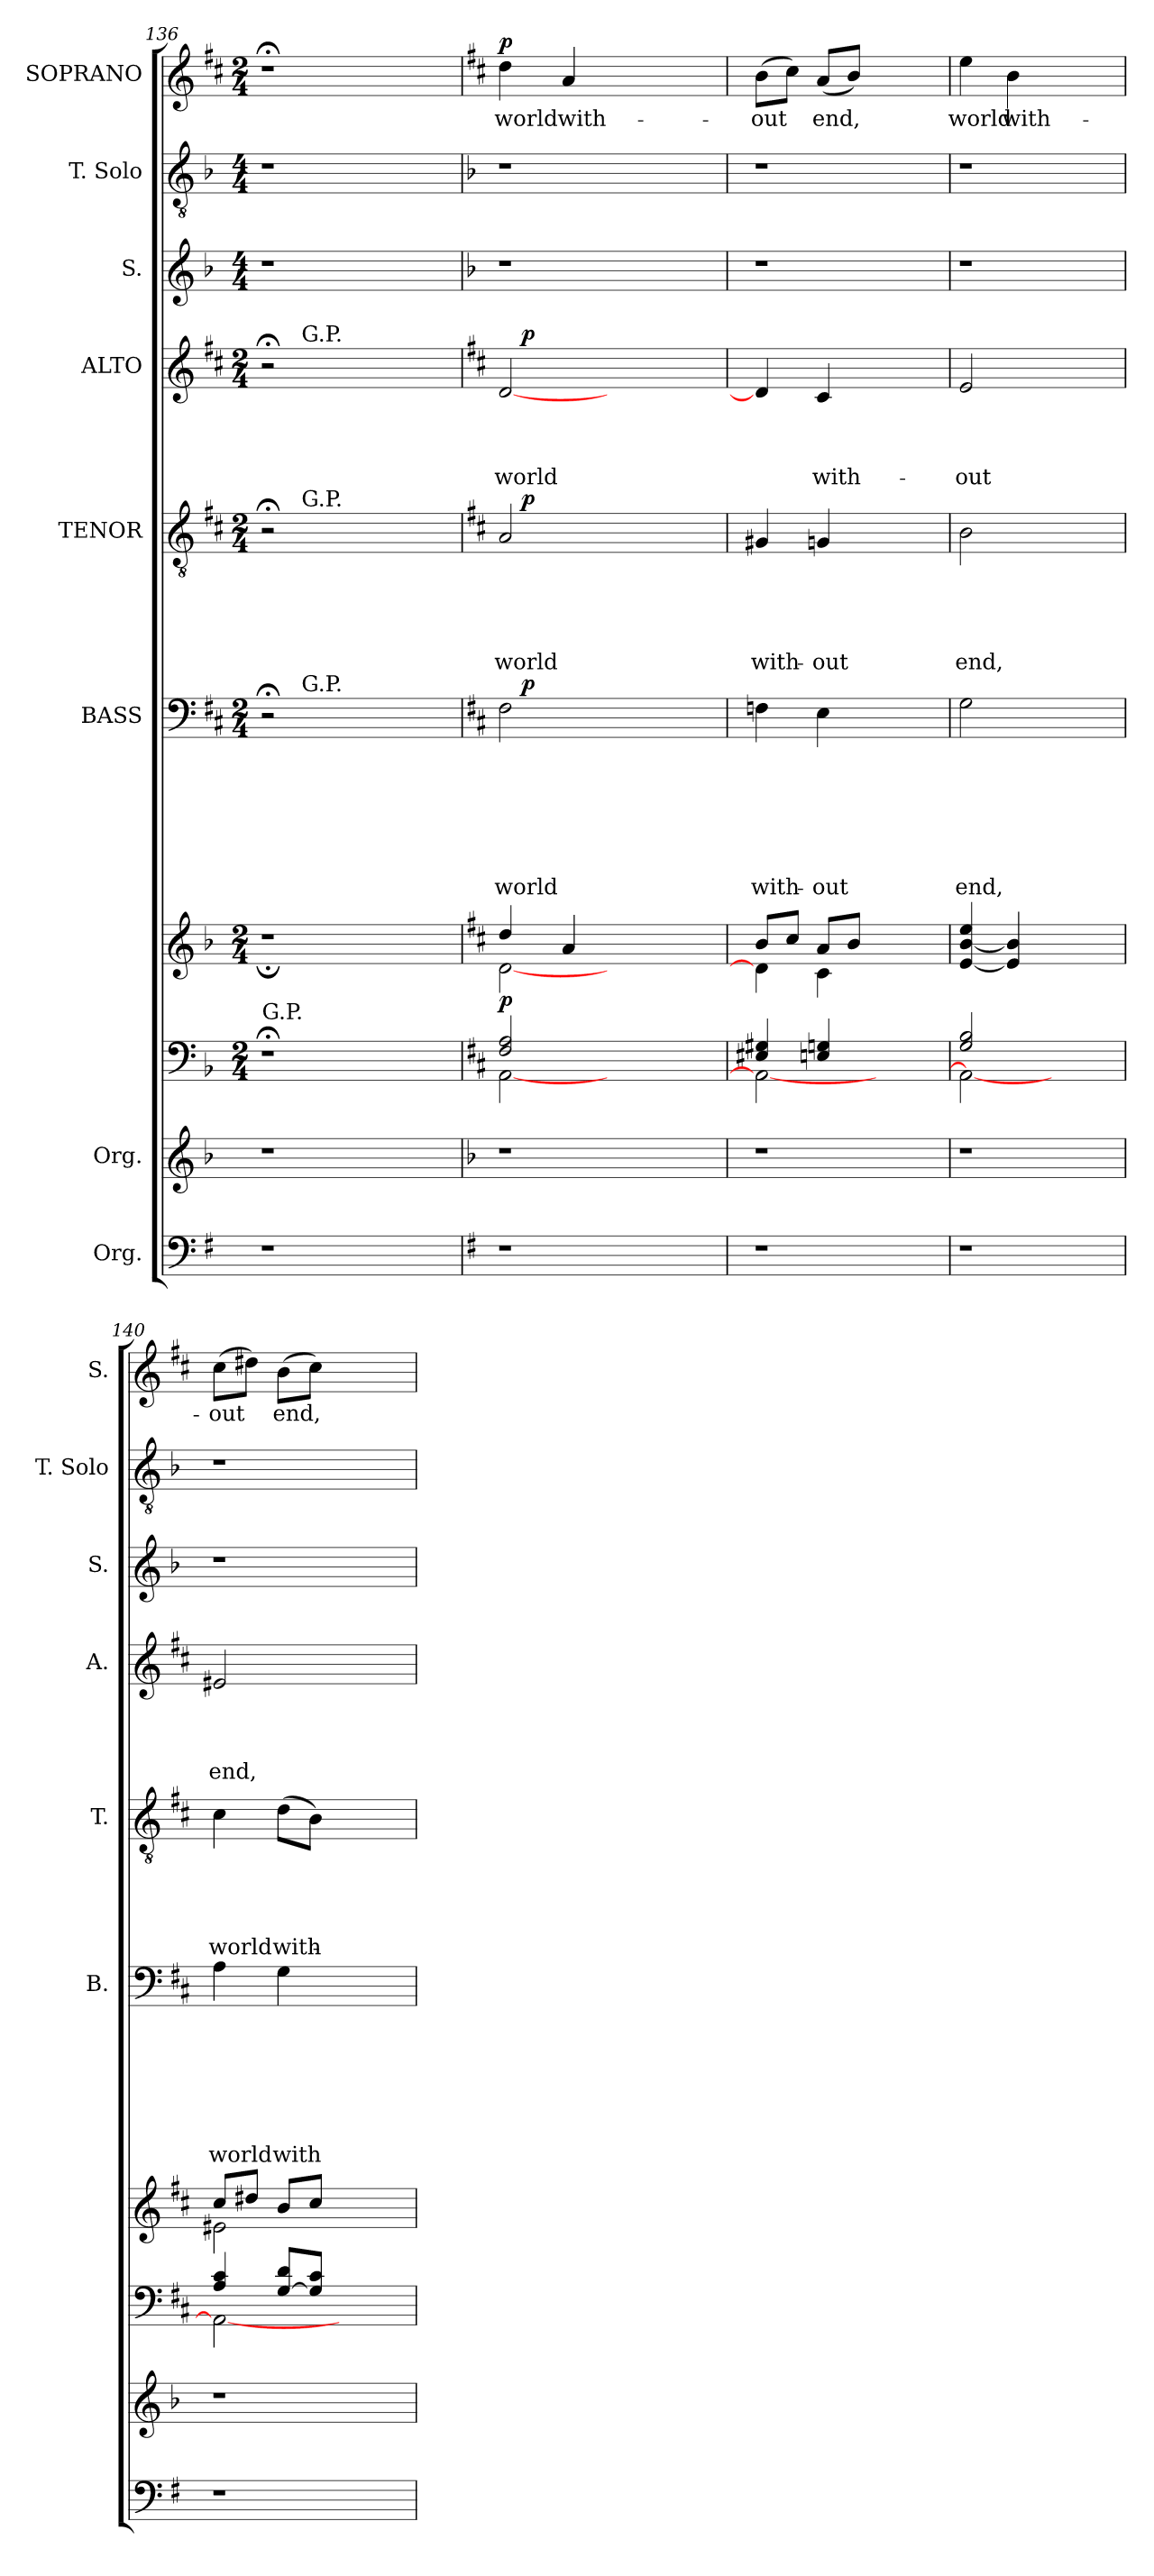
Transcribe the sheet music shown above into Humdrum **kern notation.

**kern	**kern	**kern	**kern	**dynam	**kern	**text	**text	**text	**text	**text	**text	**text	**dynam	**kern	**text	**text	**text	**text	**text	**dynam	**kern	**text	**text	**text	**text	**dynam	**kern	**kern	**kern	**text	**dynam
*part10	*part9	*part8	*part7	*part7	*part6	*part6	*part6	*part6	*part6	*part6	*part6	*part6	*part6	*part5	*part5	*part5	*part5	*part5	*part5	*part5	*part4	*part4	*part4	*part4	*part4	*part4	*part3	*part2	*part1	*part1	*part1
*staff10	*staff9	*staff8	*staff7	*staff7	*staff6	*staff6	*staff6	*staff6	*staff6	*staff6	*staff6	*staff6	*staff6	*staff5	*staff5	*staff5	*staff5	*staff5	*staff5	*staff5	*staff4	*staff4	*staff4	*staff4	*staff4	*staff4	*staff3	*staff2	*staff1	*staff1	*staff1
*I"Org.	*I"Org.	*	*	*	*I"BASS	*	*	*	*	*	*	*	*	*I"TENOR	*	*	*	*	*	*	*I"ALTO	*	*	*	*	*	*I"S.	*I"T. Solo	*I"SOPRANO	*	*
*	*	*	*	*	*I'B.	*	*	*	*	*	*	*	*	*I'T.	*	*	*	*	*	*	*I'A.	*	*	*	*	*	*I'S.	*I'T. Solo	*I'S.	*	*
*clefF4	*clefG2	*clefF4	*clefG2	*	*clefF4	*	*	*	*	*	*	*	*	*clefGv2	*	*	*	*	*	*	*clefG2	*	*	*	*	*	*clefG2	*clefGv2	*clefG2	*	*
*ITrd-3c-5	*	*	*	*	*	*	*	*	*	*	*	*	*	*	*	*	*	*	*	*	*	*	*	*	*	*	*	*	*	*	*
*k[]	*k[b-]	*k[b-]	*k[b-]	*	*k[f#c#]	*	*	*	*	*	*	*	*	*k[f#c#]	*	*	*	*	*	*	*k[f#c#]	*	*	*	*	*	*k[b-]	*k[b-]	*k[f#c#]	*	*
*C:	*F:	*F:	*F:	*	*D:	*	*	*	*	*	*	*	*	*D:	*	*	*	*	*	*	*D:	*	*	*	*	*	*F:	*F:	*D:	*	*
*	*	*M2/4	*M2/4	*	*M2/4	*	*	*	*	*	*	*	*	*M2/4	*	*	*	*	*	*	*M2/4	*	*	*	*	*	*M4/4	*M4/4	*M2/4	*	*
=136	=136	=136	=136	=136	=136	=136	=136	=136	=136	=136	=136	=136	=136	=136	=136	=136	=136	=136	=136	=136	=136	=136	=136	=136	=136	=136	=136	=136	=136	=136	=136
*	*	*	*^	*	*	*	*	*	*	*	*	*	*	*	*	*	*	*	*	*	*	*	*	*	*	*	*	*	*	*	*
!	!	!LO:TX:a:t=G.P.	!	!	!	!	!	!	!	!	!	!	!	!	!	!	!	!	!	!	!	!	!	!	!	!	!	!	!	!	!	!
!	!	!LO:N:vis=1	!	!LO:N:vis=1	!	!LO:N:vis=1	!	!	!	!	!	!	!	!	!LO:N:vis=1	!	!	!	!	!	!	!LO:N:vis=1	!	!	!	!	!	!	!	!LO:N:vis=1	!	!
*	*	*	*	*	*	*^	*	*	*	*	*	*	*	*	*^	*	*	*	*	*	*	*^	*	*	*	*	*	*	*	*	*	*
1r	1r	2r;<	8.ryy	2r;<	.	2r;<	8.ryy	.	.	.	.	.	.	.	.	2r;<	8.ryy	.	.	.	.	.	.	2r;<	8.ryy	.	.	.	.	.	1r	1r	2r;<	.	.
!	!	!	!	!	!	!	!	!	!	!	!	!	!	!	!	!	!	!	!	!	!	!	!	!	!LO:TX:a:t=G.P.	!	!	!	!	!	!	!	!	!	!
!	!	!	!	!	!	!	!	!	!	!	!	!	!	!	!	!	!LO:TX:a:t=G.P.	!	!	!	!	!	!	!	!	!	!	!	!	!	!	!	!	!	!
!	!	!	!	!	!	!	!LO:TX:a:t=G.P.	!	!	!	!	!	!	!	!	!	!	!	!	!	!	!	!	!	!	!	!	!	!	!	!	!	!	!	!
.	.	.	2ryy	.	.	.	2ryy	.	.	.	.	.	.	.	.	.	2ryy	.	.	.	.	.	.	.	2ryy	.	.	.	.	.	.	.	.	.	.
.	.	2ryy	.	2ryy	.	2ryy	.	.	.	.	.	.	.	.	.	2ryy	.	.	.	.	.	.	.	2ryy	.	.	.	.	.	.	.	.	2ryy	.	.
.	.	.	4ryy	.	.	.	4ryy	.	.	.	.	.	.	.	.	.	4ryy	.	.	.	.	.	.	.	4ryy	.	.	.	.	.	.	.	.	.	.
.	.	.	16ryy	.	.	.	16ryy	.	.	.	.	.	.	.	.	.	16ryy	.	.	.	.	.	.	.	16ryy	.	.	.	.	.	.	.	.	.	.
!!LO:LB:g=z
=137	=137	=137	=137	=137	=137	=137	=137	=137	=137	=137	=137	=137	=137	=137	=137	=137	=137	=137	=137	=137	=137	=137	=137	=137	=137	=137	=137	=137	=137	=137	=137	=137	=137	=137	=137
*	*	*k[f#c#]	*k[f#c#]	*	*	*	*	*	*	*	*	*	*	*	*	*	*	*	*	*	*	*	*	*	*	*	*	*	*	*	*	*	*	*	*
*	*	*D:	*D:	*	*	*	*	*	*	*	*	*	*	*	*	*	*	*	*	*	*	*	*	*	*	*	*	*	*	*	*	*	*	*	*
*	*	*^	*	*	*	*	*	*	*	*	*	*	*	*	*	*	*	*	*	*	*	*	*	*	*	*	*	*	*	*	*	*	*	*	*
!	!	!	!	!	!	!LO:DY:b	!	!	!	!	!	!	!	!	!LO:LY:b	!	!	!	!	!	!	!	!LO:LY:b	!	!	!	!	!	!	!LO:LY:b	!	!	!	!	!LO:LY:b	!LO:DY:a
1r	1r	2F#/ 2A/	[<2AA\	4dd/	[<2d\	p	2F#\	24ryy	.	.	.	.	.	.	world	.	2A/	24ryy	.	.	.	.	world	.	[<2d/	24ryy	.	.	.	world	.	1r	1r	4dd\	world	p
.	.	.	.	.	.	.	.	96ryy	.	.	.	.	.	.	.	.	.	96ryy	.	.	.	.	.	.	.	96ryy	.	.	.	.	.	.	.	.	.	.
!	!	!	!	!	!	!	!	!	!	!	!	!	!	!	!	!LO:DY:a	!	!	!	!	!	!	!	!LO:DY:a	!	!	!	!	!	!	!LO:DY:a	!	!	!	!	!
.	.	.	.	.	.	.	.	3%2ryy	.	.	.	.	.	.	.	p	.	3%2ryy	.	.	.	.	.	p	.	3%2ryy	.	.	.	.	p	.	.	.	.	.
!	!	!	!	!	!	!	!	!	!	!	!	!	!	!	!	!	!	!	!	!	!	!	!	!	!	!	!	!	!	!	!	!	!	!	!LO:LY:b	!
.	.	.	.	4a/	.	.	.	.	.	.	.	.	.	.	.	.	.	.	.	.	.	.	.	.	.	.	.	.	.	.	.	.	.	4a/	with-	.
.	.	2ryy	2ryy	2ryy	2ryy	.	2ryy	.	.	.	.	.	.	.	.	.	2ryy	.	.	.	.	.	.	.	2ryy	.	.	.	.	.	.	.	.	2ryy	.	.
.	.	.	.	.	.	.	.	6ryy	.	.	.	.	.	.	.	.	.	6ryy	.	.	.	.	.	.	.	6ryy	.	.	.	.	.	.	.	.	.	.
.	.	.	.	.	.	.	.	12ryy	.	.	.	.	.	.	.	.	.	12ryy	.	.	.	.	.	.	.	12ryy	.	.	.	.	.	.	.	.	.	.
.	.	.	.	.	.	.	.	48.ryy	.	.	.	.	.	.	.	.	.	48.ryy	.	.	.	.	.	.	.	48.ryy	.	.	.	.	.	.	.	.	.	.
=138	=138	=138	=138	=138	=138	=138	=138	=138	=138	=138	=138	=138	=138	=138	=138	=138	=138	=138	=138	=138	=138	=138	=138	=138	=138	=138	=138	=138	=138	=138	=138	=138	=138	=138	=138	=138
!	!	!	!	!	!	!	!	!	!	!	!	!	!	!	!LO:LY:b	!	!	!	!	!	!	!	!LO:LY:b	!	!	!	!	!	!	!	!	!	!	!	!LO:LY:b	!
*	*	*	*	*	*	*	*v	*v	*	*	*	*	*	*	*	*	*	*	*	*	*	*	*	*	*v	*v	*	*	*	*	*	*	*	*	*	*
*	*	*	*	*	*	*	*	*	*	*	*	*	*	*	*	*v	*v	*	*	*	*	*	*	*	*	*	*	*	*	*	*	*	*	*
1r	1r	4E#X/ 4G#X/	2AA\_	8b/L	4d\]	.	4Fn\	.	.	.	.	.	.	with-	.	4G#X/	.	.	.	.	with-	.	4d/]	.	.	.	.	.	1r	1r	(>8b\L	-out	.
.	.	.	.	8cc#/J	.	.	.	.	.	.	.	.	.	.	.	.	.	.	.	.	.	.	.	.	.	.	.	.	.	.	8cc#\J)	.	.
!	!	!	!	!	!	!	!	!	!	!	!	!	!	!LO:LY:b	!	!	!	!	!	!	!LO:LY:b	!	!	!	!	!	!LO:LY:b	!	!	!	!	!LO:LY:b	!
.	.	4En/ 4Gn/	.	8a/L	4c#\	.	4E\	.	.	.	.	.	.	-out	.	4Gn/	.	.	.	.	-out	.	4c#/	.	.	.	with-	.	.	.	(<8a/L	end,	.
.	.	.	.	8b/J	.	.	.	.	.	.	.	.	.	.	.	.	.	.	.	.	.	.	.	.	.	.	.	.	.	.	8b/J)	.	.
.	.	2ryy	2ryy	2ryy	2ryy	.	2ryy	.	.	.	.	.	.	.	.	2ryy	.	.	.	.	.	.	2ryy	.	.	.	.	.	.	.	2ryy	.	.
=139	=139	=139	=139	=139	=139	=139	=139	=139	=139	=139	=139	=139	=139	=139	=139	=139	=139	=139	=139	=139	=139	=139	=139	=139	=139	=139	=139	=139	=139	=139	=139	=139	=139
!	!	!	!	!	!	!	!	!	!	!	!	!	!	!LO:LY:b	!	!	!	!	!	!	!LO:LY:b	!	!	!	!	!	!LO:LY:b	!	!	!	!	!LO:LY:b	!
*	*	*	*	*v	*v	*	*	*	*	*	*	*	*	*	*	*	*	*	*	*	*	*	*	*	*	*	*	*	*	*	*	*	*
1r	1r	2G/ 2B/	2AA\_	[<4e/ [>4b/ 4ee/	.	2G\	.	.	.	.	.	.	end,	.	2B\	.	.	.	.	end,	.	2e/	.	.	.	-out	.	1r	1r	4ee\	world	.
!	!	!	!	!	!	!	!	!	!	!	!	!	!	!	!	!	!	!	!	!	!	!	!	!	!	!	!	!	!	!	!LO:LY:b	!
.	.	.	.	4e/] 4b/]	.	.	.	.	.	.	.	.	.	.	.	.	.	.	.	.	.	.	.	.	.	.	.	.	.	4b\	with-	.
.	.	2ryy	2ryy	2ryy	.	2ryy	.	.	.	.	.	.	.	.	2ryy	.	.	.	.	.	.	2ryy	.	.	.	.	.	.	.	2ryy	.	.
=140	=140	=140	=140	=140	=140	=140	=140	=140	=140	=140	=140	=140	=140	=140	=140	=140	=140	=140	=140	=140	=140	=140	=140	=140	=140	=140	=140	=140	=140	=140	=140	=140
*	*	*	*	*^	*	*	*	*	*	*	*	*	*	*	*	*	*	*	*	*	*	*	*	*	*	*	*	*	*	*	*	*
!	!	!	!	!	!	!	!	!	!	!	!	!	!	!LO:LY:b	!	!	!	!	!	!	!LO:LY:b	!	!	!	!	!	!LO:LY:b	!	!	!	!	!LO:LY:b	!
1r	1r	4A/ 4c#/	2AA\_	8cc#/L	2e#X\	.	4A\	.	.	.	.	.	.	world	.	4c#\	.	.	.	.	world	.	2e#X/	.	.	.	end,	.	1r	1r	(>8cc#\L	-out	.
.	.	.	.	8dd#X/J	.	.	.	.	.	.	.	.	.	.	.	.	.	.	.	.	.	.	.	.	.	.	.	.	.	.	8dd#X\J)	.	.
!	!	!	!	!	!	!	!	!	!	!	!	!	!	!LO:LY:b	!	!	!	!	!	!	!LO:LY:b	!	!	!	!	!	!	!	!	!	!	!LO:LY:b	!
.	.	[>8G/ 8d/L	.	8b/L	.	.	4G\	.	.	.	.	.	.	with-	.	(>8d\L	.	.	.	.	with-	.	.	.	.	.	.	.	.	.	(>8b\L	end,	.
.	.	8G/] 8c#/J	.	8cc#/J	.	.	.	.	.	.	.	.	.	.	.	8B\J)	.	.	.	.	.	.	.	.	.	.	.	.	.	.	8cc#\J)	.	.
.	.	2ryy	2ryy	2ryy	2ryy	.	2ryy	.	.	.	.	.	.	.	.	2ryy	.	.	.	.	.	.	2ryy	.	.	.	.	.	.	.	2ryy	.	.
*	*	*v	*v	*	*	*	*	*	*	*	*	*	*	*	*	*	*	*	*	*	*	*	*	*	*	*	*	*	*	*	*	*	*
*	*	*	*v	*v	*	*	*	*	*	*	*	*	*	*	*	*	*	*	*	*	*	*	*	*	*	*	*	*	*	*	*	*
=	=	=	=	=	=	=	=	=	=	=	=	=	=	=	=	=	=	=	=	=	=	=	=	=	=	=	=	=	=	=	=
*-	*-	*-	*-	*-	*-	*-	*-	*-	*-	*-	*-	*-	*-	*-	*-	*-	*-	*-	*-	*-	*-	*-	*-	*-	*-	*-	*-	*-	*-	*-	*-
